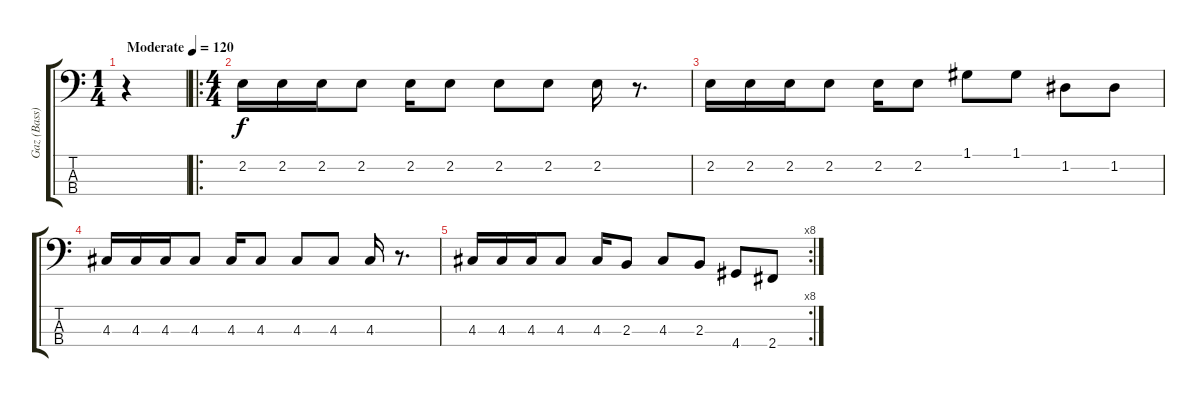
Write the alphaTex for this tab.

\track ("Gaz (Bass)" "Gaz (Bass)") {instrument electricbassfinger}
\staff {score tabs}
\tuning (G2 D2 A1 E1) {hide}
\ts (1 4)
\tempo (120 "Moderate")
\clef f4
\ks c
r.4{dy f instrument electricbassfinger} |
\ro
\ts (4 4)
2.2.16 2.2.16 2.2.16 2.2.8 2.2.16 2.2.8 2.2.8 2.2.8 2.2.16 r.8{d} |
2.2.16 2.2.16 2.2.16 2.2.8 2.2.16 2.2.8 1.1.8 1.1.8 1.2.8 1.2.8 |
4.3.16 4.3.16 4.3.16 4.3.8 4.3.16 4.3.8 4.3.8 4.3.8 4.3.16 r.8{d} |
\rc 8
4.3.16 4.3.16 4.3.16 4.3.8 4.3.16 2.3.8 4.3.8 2.3.8 4.4.8 2.4.8
